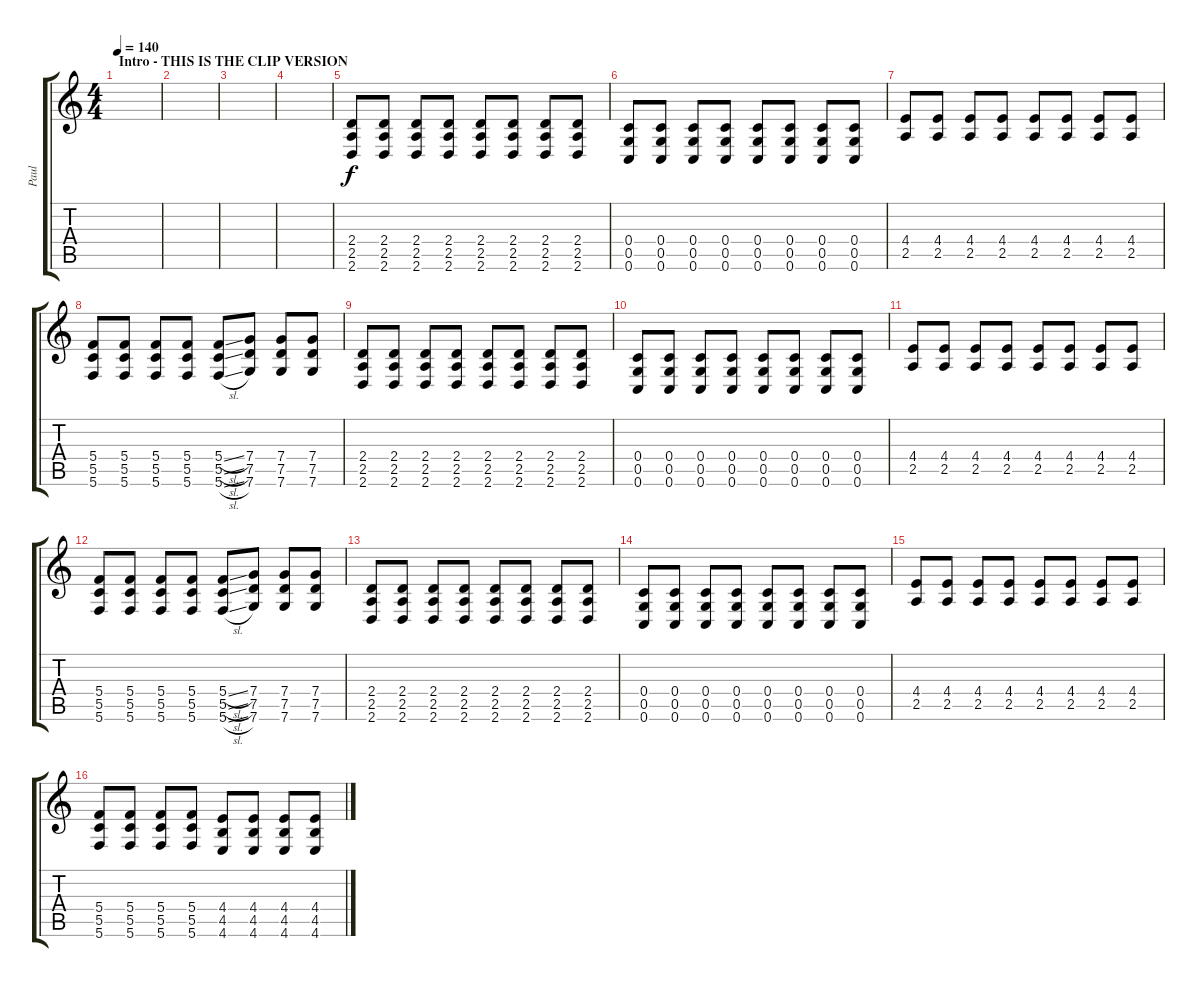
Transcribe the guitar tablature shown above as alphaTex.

\track ("Paul" "Paul") {instrument distortionguitar}
\staff {score tabs}
\tuning (D4 A3 F3 C3 G2 C2) {hide}
\ts (4 4)
\section ("" "Intro - THIS IS THE CLIP VERSION")
\tempo 140
\clef g2
\ks c
|
|
|
|
(2.4 2.5 2.6).8 (2.4 2.5 2.6).8 (2.4 2.5 2.6).8 (2.4 2.5 2.6).8 (2.4 2.5 2.6).8 (2.4 2.5 2.6).8 (2.4 2.5 2.6).8 (2.4 2.5 2.6).8 |
(0.4 0.5 0.6).8 (0.4 0.5 0.6).8 (0.4 0.5 0.6).8 (0.4 0.5 0.6).8 (0.4 0.5 0.6).8 (0.4 0.5 0.6).8 (0.4 0.5 0.6).8 (0.4 0.5 0.6).8 |
(4.4 2.5).8 (4.4 2.5).8 (4.4 2.5).8 (4.4 2.5).8 (4.4 2.5).8 (4.4 2.5).8 (4.4 2.5).8 (4.4 2.5).8 |
(5.4 5.5 5.6).8 (5.4 5.5 5.6).8 (5.4 5.5 5.6).8 (5.4 5.5 5.6).8 (5.4{sl} 5.5{sl} 5.6{sl}).8 (7.4 7.5 7.6).8 (7.4 7.5 7.6).8 (7.4 7.5 7.6).8 |
(2.4 2.5 2.6).8 (2.4 2.5 2.6).8 (2.4 2.5 2.6).8 (2.4 2.5 2.6).8 (2.4 2.5 2.6).8 (2.4 2.5 2.6).8 (2.4 2.5 2.6).8 (2.4 2.5 2.6).8 |
(0.4 0.5 0.6).8 (0.4 0.5 0.6).8 (0.4 0.5 0.6).8 (0.4 0.5 0.6).8 (0.4 0.5 0.6).8 (0.4 0.5 0.6).8 (0.4 0.5 0.6).8 (0.4 0.5 0.6).8 |
(4.4 2.5).8 (4.4 2.5).8 (4.4 2.5).8 (4.4 2.5).8 (4.4 2.5).8 (4.4 2.5).8 (4.4 2.5).8 (4.4 2.5).8 |
(5.4 5.5 5.6).8 (5.4 5.5 5.6).8 (5.4 5.5 5.6).8 (5.4 5.5 5.6).8 (5.4{sl} 5.5{sl} 5.6{sl}).8 (7.4 7.5 7.6).8 (7.4 7.5 7.6).8 (7.4 7.5 7.6).8 |
(2.4 2.5 2.6).8 (2.4 2.5 2.6).8 (2.4 2.5 2.6).8 (2.4 2.5 2.6).8 (2.4 2.5 2.6).8 (2.4 2.5 2.6).8 (2.4 2.5 2.6).8 (2.4 2.5 2.6).8 |
(0.4 0.5 0.6).8 (0.4 0.5 0.6).8 (0.4 0.5 0.6).8 (0.4 0.5 0.6).8 (0.4 0.5 0.6).8 (0.4 0.5 0.6).8 (0.4 0.5 0.6).8 (0.4 0.5 0.6).8 |
(4.4 2.5).8 (4.4 2.5).8 (4.4 2.5).8 (4.4 2.5).8 (4.4 2.5).8 (4.4 2.5).8 (4.4 2.5).8 (4.4 2.5).8 |
(5.4 5.5 5.6).8 (5.4 5.5 5.6).8 (5.4 5.5 5.6).8 (5.4 5.5 5.6).8 (4.4 4.5 4.6).8 (4.4 4.5 4.6).8 (4.4 4.5 4.6).8 (4.4 4.5 4.6).8
